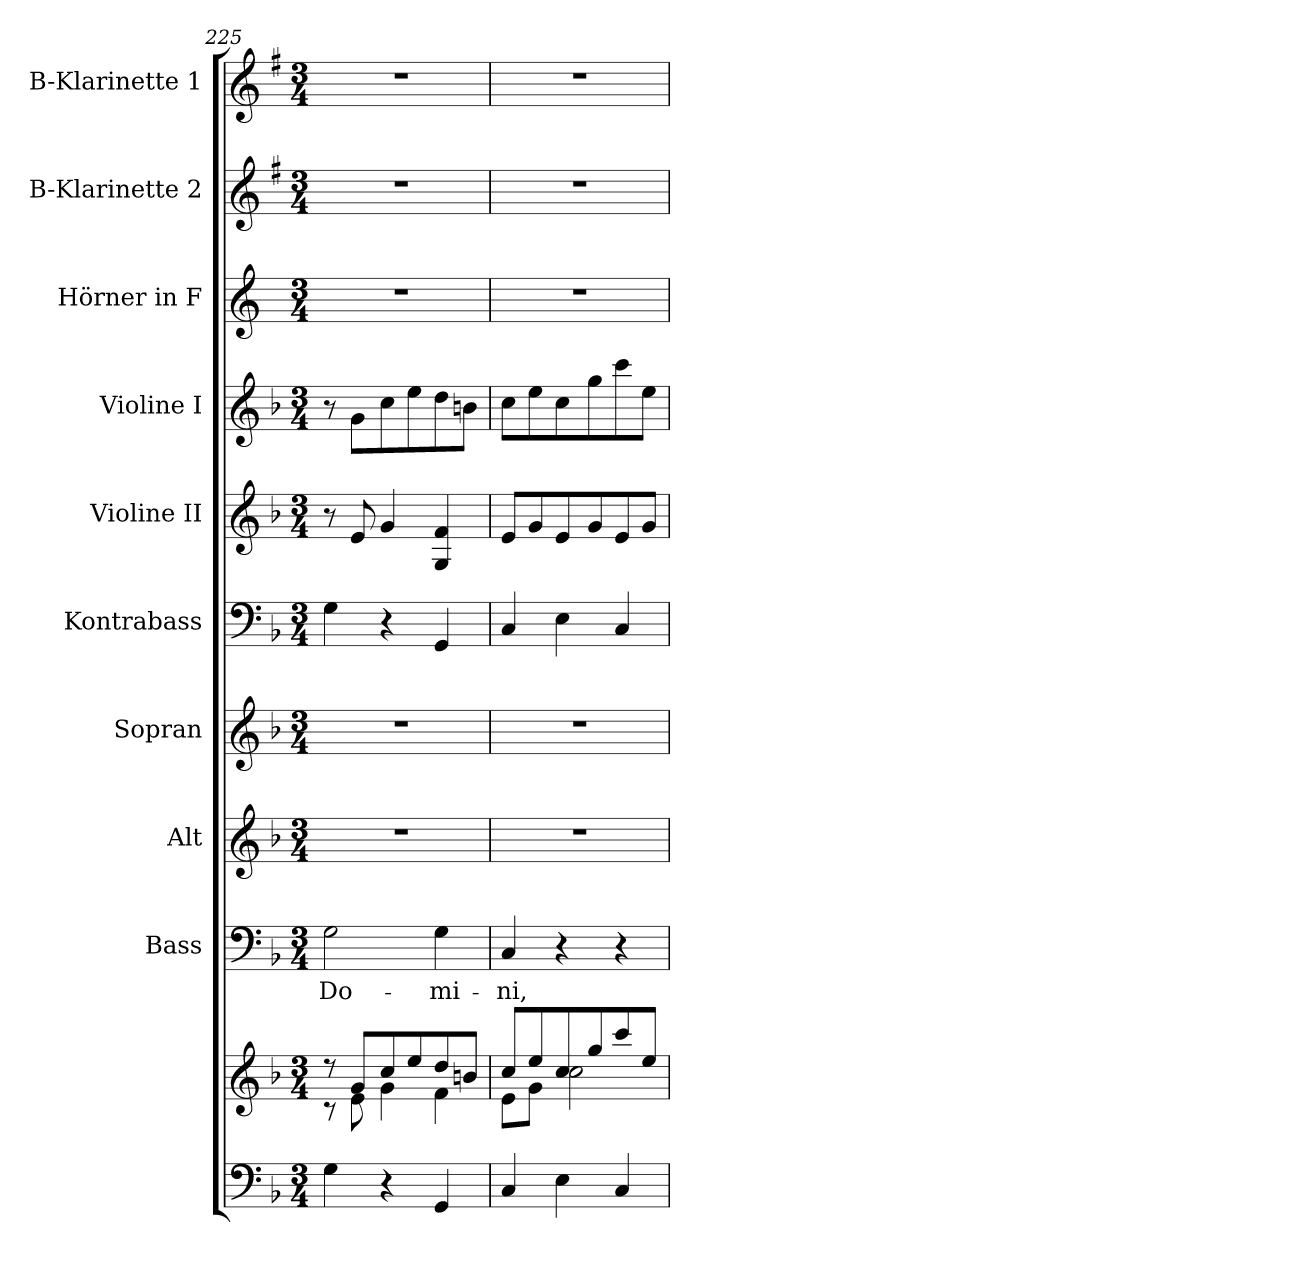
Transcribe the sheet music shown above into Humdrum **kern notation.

**kern	**kern	**kern	**text	**kern	**kern	**kern	**kern	**kern	**kern	**kern	**kern
*part10	*part10	*part9	*part9	*part8	*part7	*part6	*part5	*part4	*part3	*part2	*part1
*staff11	*staff10	*staff9	*staff9	*staff8	*staff7	*staff6	*staff5	*staff4	*staff3	*staff2	*staff1
*	*	*I"Bass	*	*I"Alt	*I"Sopran	*I"Kontrabass	*I"Violine II	*I"Violine I	*I"Hörner in F	*I"B-Klarinette 2	*I"B-Klarinette 1
*	*	*I'B.	*	*I'A.	*I'S.	*I'Kb.	*I'Vl. II	*I'Vl. I	*	*I'B Kl. 2	*I'B Kl. 1
*clefF4	*clefG2	*clefF4	*	*clefG2	*clefG2	*clefF4	*clefG2	*clefG2	*clefG2	*clefG2	*clefG2
*	*	*	*	*	*	*ITrd7c12	*	*	*ITrd4c7	*ITrd1c2	*ITrd1c2
*k[b-]	*k[b-]	*k[b-]	*	*k[b-]	*k[b-]	*k[b-]	*k[b-]	*k[b-]	*k[b-]	*k[b-]	*k[b-]
*F:	*F:	*F:	*	*F:	*F:	*F:	*F:	*F:	*F:	*F:	*F:
*M3/4	*M3/4	*M3/4	*	*M3/4	*M3/4	*M3/4	*M3/4	*M3/4	*M3/4	*M3/4	*M3/4
=225	=225	=225	=225	=225	=225	=225	=225	=225	=225	=225	=225
*	*^	*	*	*	*	*	*	*	*	*	*
!	!	!	!	!LO:LY:b	!	!	!	!	!	!	!	!
4G\	8r	8r	2G\	Do-	2.r	2.r	4GG\	8r	8r	2.r	2.r	2.r
.	8g/L	8e\	.	.	.	.	.	8e/	8g\L	.	.	.
4r	8cc/	4g\	.	.	.	.	4r	4g/	8cc\	.	.	.
.	8ee/	.	.	.	.	.	.	.	8ee\	.	.	.
!	!	!	!	!LO:LY:b	!	!	!	!	!	!	!	!
4GG/	8dd/	4f\	4G\	-mi-	.	.	4GGG/	4G/ 4f/	8dd\	.	.	.
.	8bn/J	.	.	.	.	.	.	.	8bn\J	.	.	.
=226	=226	=226	=226	=226	=226	=226	=226	=226	=226	=226	=226	=226
!	!	!	!	!LO:LY:b	!	!	!	!	!	!	!	!
4C/	8cc/L	8e\L	4C/	-ni,	2.r	2.r	4CC/	8e/L	8cc\L	2.r	2.r	2.r
.	8ee/	8g\J	.	.	.	.	.	8g/	8ee\	.	.	.
4E\	8cc/	2cc\	4r	.	.	.	4EE\	8e/	8cc\	.	.	.
.	8gg/	.	.	.	.	.	.	8g/	8gg\	.	.	.
4C/	8ccc/	.	4r	.	.	.	4CC/	8e/	8ccc\	.	.	.
.	8ee/J	.	.	.	.	.	.	8g/J	8ee\J	.	.	.
*	*v	*v	*	*	*	*	*	*	*	*	*	*
=	=	=	=	=	=	=	=	=	=	=	=
*-	*-	*-	*-	*-	*-	*-	*-	*-	*-	*-	*-
